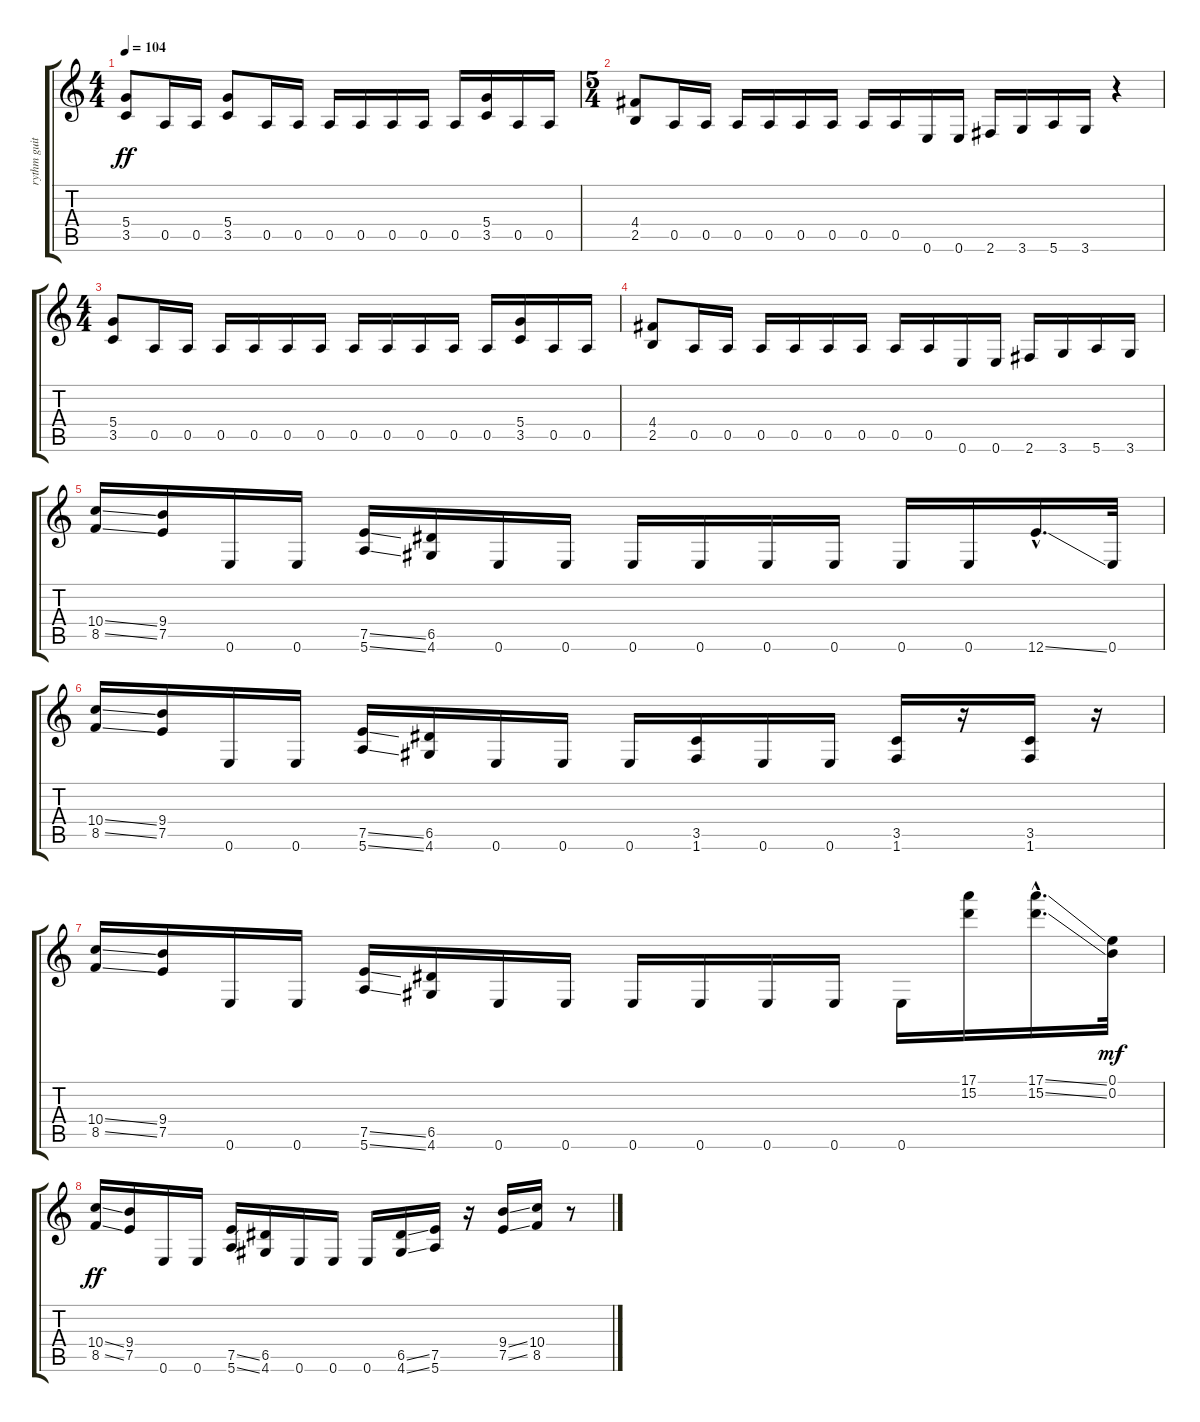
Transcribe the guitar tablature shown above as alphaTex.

\track ("rythm guitar 2" "rythm guit") {instrument overdrivenguitar}
\staff {score tabs}
\tuning (E4 B3 G3 D3 A2 E2) {hide}
\ts (4 4)
\tempo 104
\clef g2
\ks c
(5.4 3.5).8{dy ff} 0.5.16 0.5.16 (5.4 3.5).8 0.5.16 0.5.16 0.5.16 0.5.16 0.5.16 0.5.16 0.5.16 (5.4 3.5).16 0.5.16 0.5.16 |
\ts (5 4)
(4.4 2.5).8 0.5.16 0.5.16 0.5.16 0.5.16 0.5.16 0.5.16 0.5.16 0.5.16 0.6.16 0.6.16 2.6.16 3.6.16 5.6.16 3.6.16 r.4 |
\ts (4 4)
(5.4 3.5).8 0.5.16 0.5.16 0.5.16 0.5.16 0.5.16 0.5.16 0.5.16 0.5.16 0.5.16 0.5.16 0.5.16 (5.4 3.5).16 0.5.16 0.5.16 |
(4.4 2.5).8 0.5.16 0.5.16 0.5.16 0.5.16 0.5.16 0.5.16 0.5.16 0.5.16 0.6.16 0.6.16 2.6.16 3.6.16 5.6.16 3.6.16 |
(10.4{ss} 8.5{ss}).16 (9.4 7.5).16 0.6.16 0.6.16 (7.5{ss} 5.6{ss}).16 (6.5 4.6).16 0.6.16 0.6.16 0.6.16 0.6.16 0.6.16 0.6.16 0.6.16 0.6.16 12.6{ss hac}.16{d} 0.6.32 |
(10.4{ss} 8.5{ss}).16 (9.4 7.5).16 0.6.16 0.6.16 (7.5{ss} 5.6{ss}).16 (6.5 4.6).16 0.6.16 0.6.16 0.6.16 (3.5 1.6).16 0.6.16 0.6.16 (3.5 1.6).16 r.16 (3.5 1.6).16 r.16 |
(10.4{ss} 8.5{ss}).16 (9.4 7.5).16 0.6.16 0.6.16 (7.5{ss} 5.6{ss}).16 (6.5 4.6).16 0.6.16 0.6.16 0.6.16 0.6.16 0.6.16 0.6.16 0.6.16 (17.1 15.2).16 (17.1{ss hac} 15.2{ss hac}).16{d} (0.1 0.2).32{dy mf} |
(10.4{ss} 8.5{ss}).16{dy ff} (9.4 7.5).16 0.6.16 0.6.16 (7.5{ss} 5.6{ss}).16 (6.5 4.6).16 0.6.16 0.6.16 0.6.16 (6.5{ss} 4.6{ss}).16 (7.5 5.6).16 r.16 (9.4{ss} 7.5{ss}).16 (10.4 8.5).16 r.8
